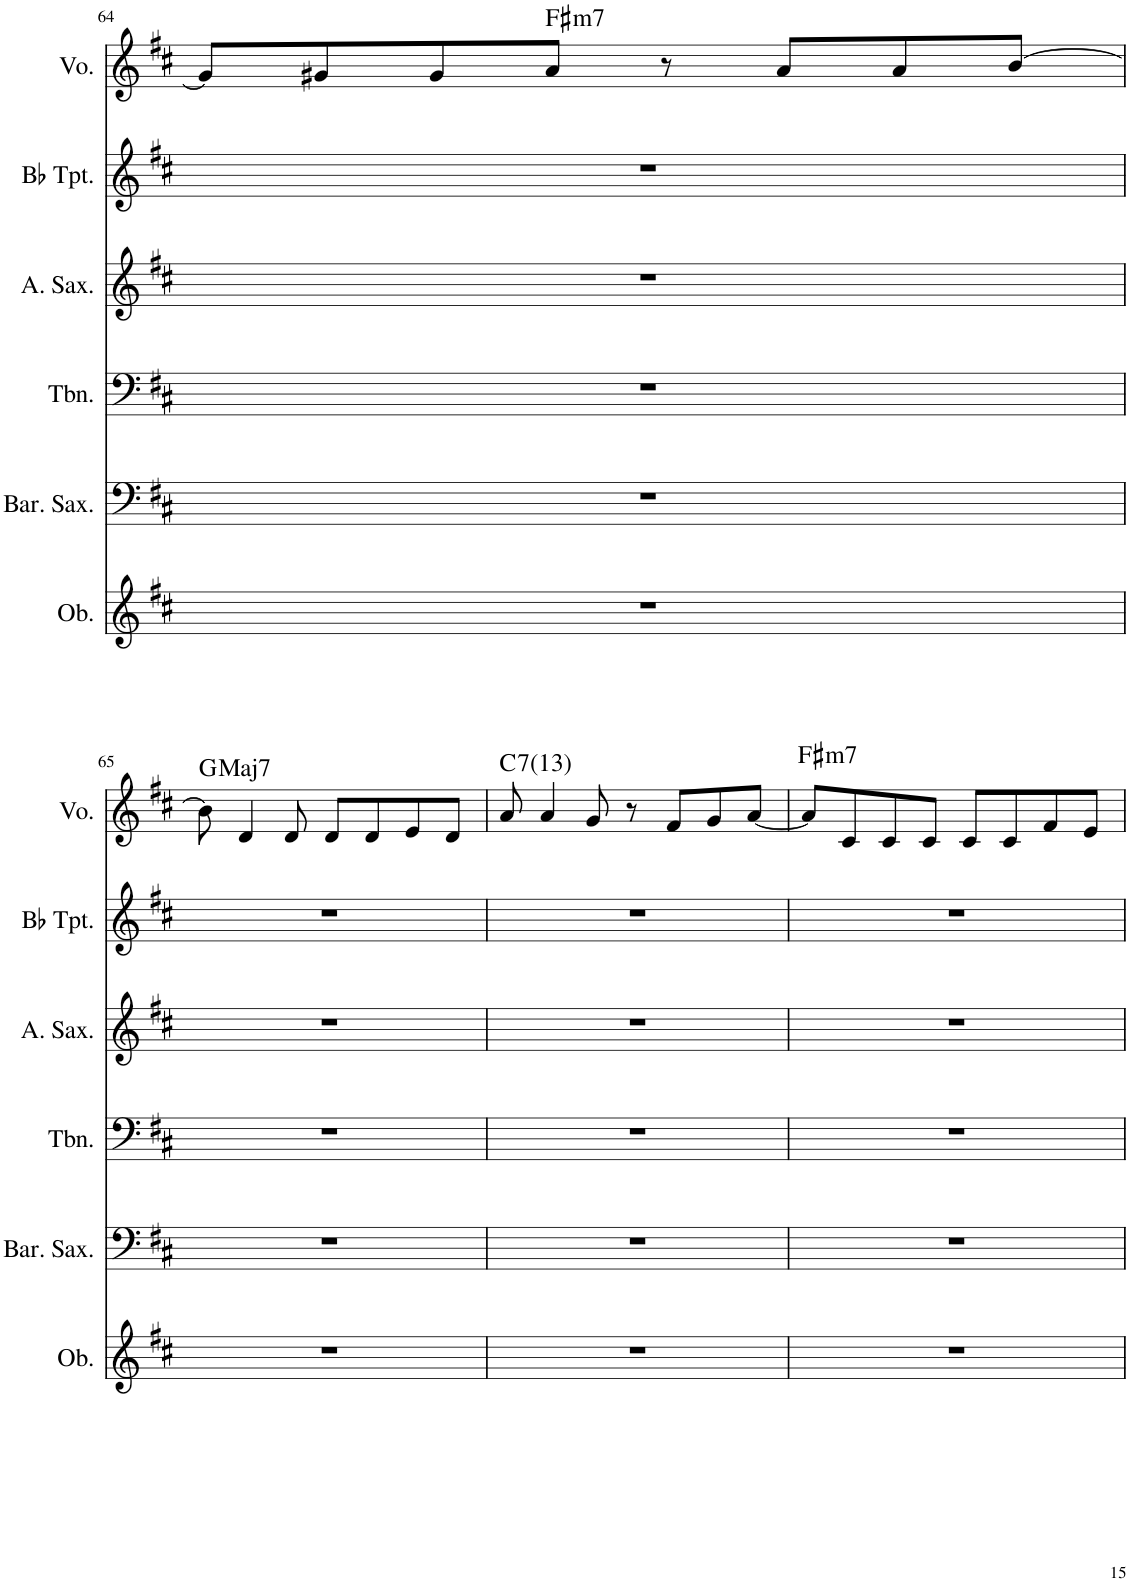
**kern	**kern	**kern	**kern	**kern	**kern	**harte
*part6	*part5	*part4	*part3	*part2	*part1	*part1
*staff6	*staff5	*staff4	*staff3	*staff2	*staff1	*
*I"Oboe	*I"Baritone Saxophone	*I"Trombone	*I"Alto Saxophone	*I"Bb Trumpet	*I"Voice	*
*I'Ob.	*I'Bar. Sax.	*I'Tbn.	*I'A. Sax.	*I'Bb Tpt.	*I'Vo.	*
!!LO:PB:g=z
*clefG2	*clefF4	*clefF4	*clefG2	*clefG2	*clefG2	*
*	*ITrd12c21	*	*ITrd5c9	*ITrd1c2	*	*
*k[f#c#]	*k[f#c#]	*k[f#c#]	*k[f#c#]	*k[f#c#]	*k[f#c#]	*
*M4/4	*M4/4	*M4/4	*M4/4	*M4/4	*M4/4	*
=64	=64	=64	=64	=64	=64	=64
1r	1r	1r	1r	1r	8g#/L]	.
.	.	.	.	.	8g#X/	.
.	.	.	.	.	8g#/	.
!	!	!	!	!	!	!LO:H:kt=m7
.	.	.	.	.	8a/J	F#:min7
.	.	.	.	.	8r	.
.	.	.	.	.	8a/L	.
.	.	.	.	.	8a/	.
.	.	.	.	.	[8b/J	.
!!LO:LB:g=z
=65	=65	=65	=65	=65	=65	=65
!	!	!	!	!	!	!LO:H:kt=Maj7
1r	1r	1r	1r	1r	8b\]	G:maj7
.	.	.	.	.	4d/	.
.	.	.	.	.	8d/	.
.	.	.	.	.	8d/L	.
.	.	.	.	.	8d/	.
.	.	.	.	.	8e/	.
.	.	.	.	.	8d/J	.
=66	=66	=66	=66	=66	=66	=66
!	!	!	!	!	!	!LO:H:kt=7
1r	1r	1r	1r	1r	8a/	C:7(13)
.	.	.	.	.	4a/	.
.	.	.	.	.	8g/	.
.	.	.	.	.	8r	.
.	.	.	.	.	8f#/L	.
.	.	.	.	.	8g/	.
.	.	.	.	.	[8a/J	.
=67	=67	=67	=67	=67	=67	=67
!	!	!	!	!	!	!LO:H:kt=m7
1r	1r	1r	1r	1r	8a/L]	F#:min7
.	.	.	.	.	8c#/	.
.	.	.	.	.	8c#/	.
.	.	.	.	.	8c#/J	.
.	.	.	.	.	8c#/L	.
.	.	.	.	.	8c#/	.
.	.	.	.	.	8f#/	.
.	.	.	.	.	8e/J	.
=	=	=	=	=	=	=
*-	*-	*-	*-	*-	*-	*-
